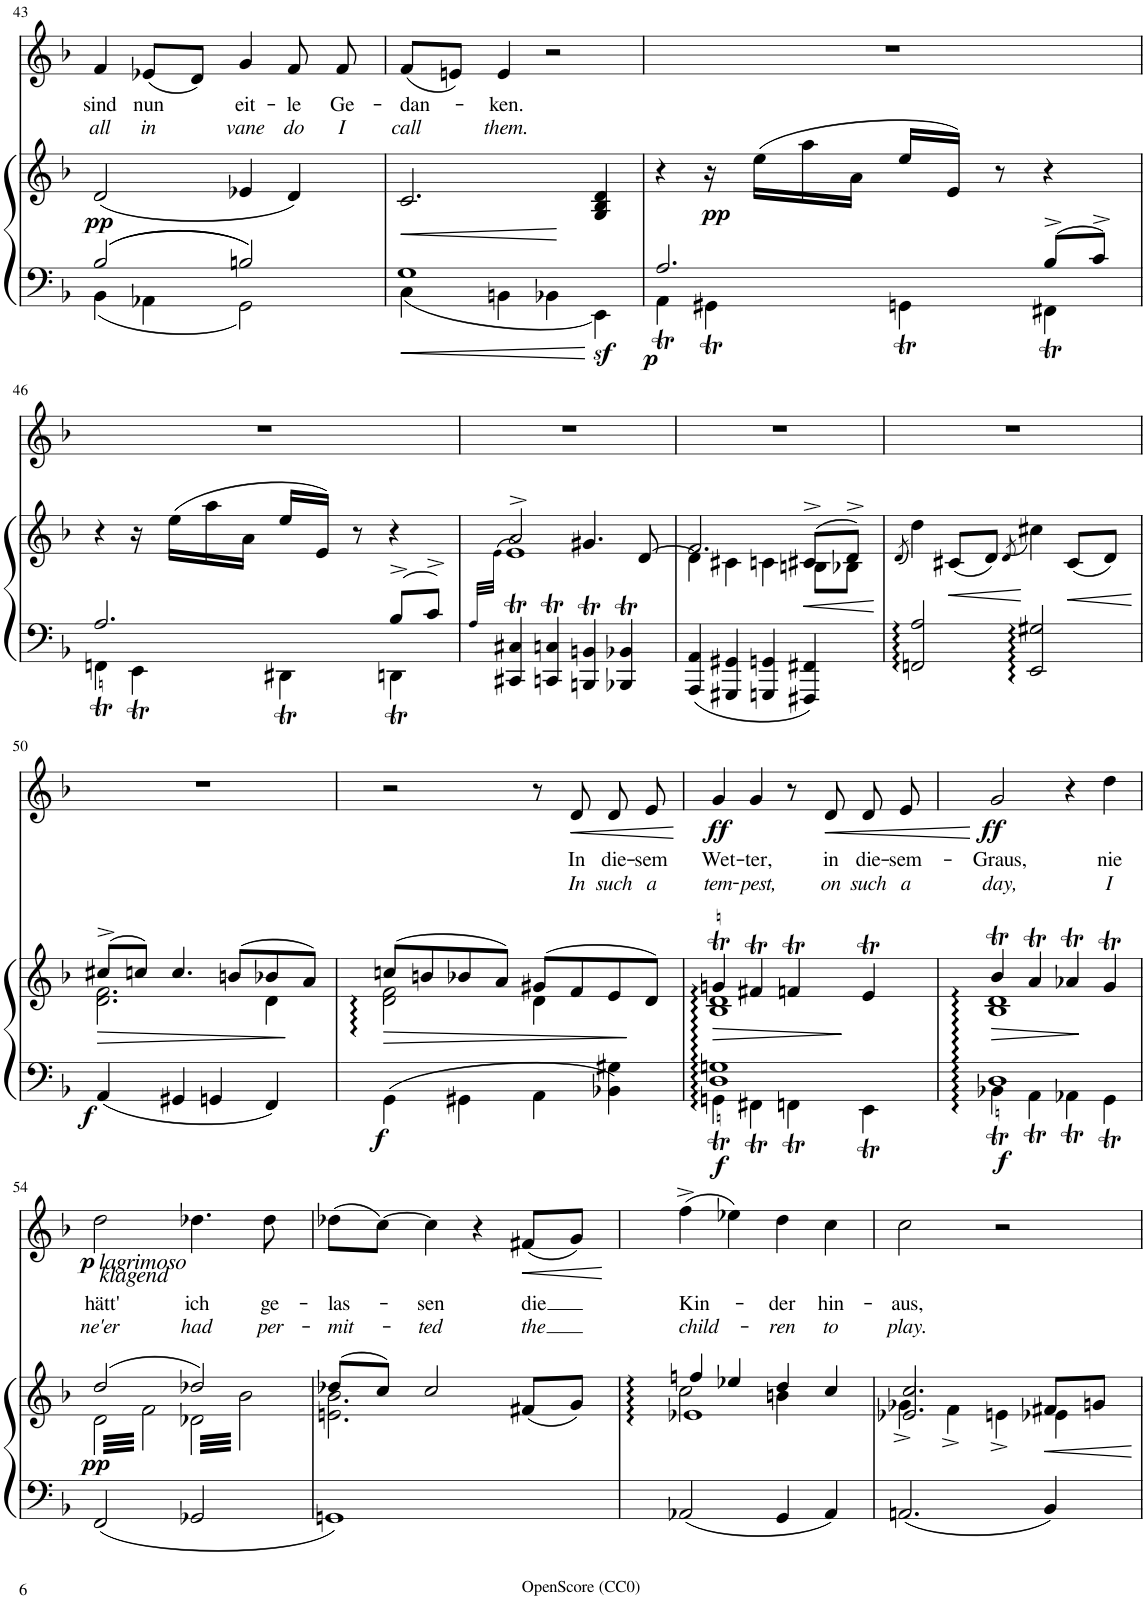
**kern	**kern	**dynam	**kern	**text	**text	**dynam
*part2	*part2	*part2	*part1	*part1	*part1	*part1
*staff3	*staff2	*staff2/3	*staff1	*staff1	*staff1	*staff1
*I"Piano	*	*	*I"Gesang Voice	*	*	*
*I'Pno	*	*	*	*	*	*
!!LO:PB:g=z
*clefF4	*clefG2	*	*clefG2	*	*	*
*k[b-]	*k[b-]	*	*k[b-]	*	*	*
*M4/4	*M4/4	*	*M4/4	*	*	*
=43	=43	=43	=43	=43	=43	=43
*^	*	*	*	*	*	*
!	!	!	!LO:DY:b	!	!LO:LY:b	!LO:LY:b	!
2B-/	4BB-\	(2d/	pp	4f/	sind	all	.
!	!	!	!	!	!LO:LY:b	!LO:LY:b	!
.	4AA-X\	.	.	(8e-X/L	nun	in	.
.	.	.	.	8d/J)	.	.	.
!	!	!	!	!	!LO:LY:b	!LO:LY:b	!
2Bn/	2GG\	4e-X/	.	4g/	eit-	vane	.
!	!	!	!	!	!LO:LY:b	!LO:LY:b	!
.	.	4d/)	.	8f/	-le	do	.
!	!	!	!	!	!LO:LY:b	!LO:LY:b	!
.	.	.	.	8f/	Ge-	I	.
=44	=44	=44	=44	=44	=44	=44	=44
!	!	!	!LO:HP:b=2	!	!	!	!
!	!	!	!LO:HP:n=1:b	!	!LO:LY:b	!LO:LY:b	!
1G	4C\	2.c/	< <	(8f/L	-dan-	call	.
.	.	.	.	8en/J)	.	.	.
!	!	!	!	!	!LO:LY:b	!LO:LY:b	!
.	4BBn\	.	.	4e/	-ken.	them.	.
.	4BB-X\	.	.	2r	.	.	.
!	!	!	!LO:DY:n=1:b=2	!	!	!	!
.	4EE\	4G/ 4B-/ 4d/	[ sf	.	.	.	.
=45	=45	=45	=45	=45	=45	=45	=45
!	!	!	!LO:DY:b=2	!	!	!	!
2.A/	4AAt\	4r	p	1r	.	.	.
!	!	!	!LO:DY:b	!	!	!	!
.	4GG#Xt\	16r	pp	.	.	.	.
.	.	(16ee\LL	.	.	.	.	.
.	.	16aa\	.	.	.	.	.
.	.	16a\JJ	.	.	.	.	.
.	4GGnT\	16ee/LL	.	.	.	.	.
.	.	16e/JJ)	.	.	.	.	.
.	.	8r	.	.	.	.	.
8B-^/L	4FF#Xt\	4r	.	.	.	.	.
8c^/J	.	.	.	.	.	.	.
!!LO:LB:g=z
=46	=46	=46	=46	=46	=46	=46	=46
2.A/	4FFnT\	4r	.	1r	.	.	.
.	4EEt\	16r	.	.	.	.	.
.	.	(16ee\LL	.	.	.	.	.
.	.	16aa\	.	.	.	.	.
.	.	16a\JJ	.	.	.	.	.
.	4DD#Xt\	16ee/LL	.	.	.	.	.
.	.	16e/JJ)	.	.	.	.	.
.	.	8r	.	.	.	.	.
8B-^/L	4DDnT\	4r	.	.	.	.	.
8c^/J	.	.	.	.	.	.	.
=47	=47	=47	=47	=47	=47	=47	=47
*	*	*^	*	*	*	*	*
32qA/LLL	.	.	(32qe\JJJ	.	.	.	.	.
1ryy	4CC#X/T 4C#X/T	2a^/	1e)	.	1r	.	.	.
.	4CCn/T 4Cn/T	.	.	.	.	.	.	.
.	4BBBn/T 4BBn/T	4.g#X/	.	.	.	.	.	.
.	4BBB-X/T 4BB-X/T	.	.	.	.	.	.	.
.	.	[8d/	.	.	.	.	.	.
*v	*v	*	*	*	*	*	*	*
=48	=48	=48	=48	=48	=48	=48	=48
4AAA/ 4AA/	2.f/	4d\]	.	1r	.	.	.
4GGG#X/ 4GG#X/	.	4c#X\	.	.	.	.	.
4GGGn/ 4GGn/	.	4cn\	.	.	.	.	.
!	!	!	!LO:HP:b	!	!	!	!
4FFF#X/ 4FF#X/	(8c#X^/L	8Bn\L	<	.	.	.	.
.	8d^/J)	8B-X\J	.	.	.	.	.
*	*v	*v	*	*	*	*	*
.	.	[	.	.	.	.
=49	=49	=49	=49	=49	=49	=49
.	(8qd/	.	.	.	.	.
2FFn/ 2A/	4dd\)	.	1r	.	.	.
!	!	!LO:HP:b	!	!	!	!
.	(8c#X/L	<	.	.	.	.
.	8d/J)	.	.	.	.	.
.	(8qd/	.	.	.	.	.
2EE/ 2G#X/	4cc#X\)	[	.	.	.	.
!	!	!LO:HP:b	!	!	!	!
.	(8c#/L	<	.	.	.	.
.	8d/J)	.	.	.	.	.
.	.	[	.	.	.	.
!!LO:LB:g=z
=50	=50	=50	=50	=50	=50	=50
!	!	!LO:HP:b	!	!	!	!
*	*^	*	*	*	*	*
!	!	!	!LO:DY:n=1:b=2	!	!	!	!
4AA/	(8cc#X^/L	2.d\ 2.f\	> f	1r	.	.	.
.	8ccn/J)	.	.	.	.	.	.
4GG#X/	4.cc/	.	.	.	.	.	.
4GGn/	.	.	.	.	.	.	.
.	(8bn/L	.	.	.	.	.	.
4FF/	8b-X/	4d\	.	.	.	.	.
.	8a/J)	.	[	.	.	.	.
=51	=51	=51	=51	=51	=51	=51	=51
*^	*	*	*	*	*	*	*
!	!	!	!	!LO:HP:b	!	!	!	!
!	!	!	!	!LO:DY:n=1:b=2	!	!	!	!
2.ryy	4GG\	(8ccn/L	2d\ 2f\	> f	2r	.	.	.
.	.	8bn/	.	.	.	.	.	.
.	4GG#X\	8b-X/	.	.	.	.	.	.
.	.	8a/J)	.	.	.	.	.	.
.	4AA\	(8g#X/L	4d\	.	8r	.	.	.
!	!	!	!	!	!	!LO:LY:b	!LO:LY:b	!LO:HP:b
.	.	8f/	.	.	8d/	In	In	<
!	!	!	!	!	!	!LO:LY:b	!LO:LY:b	!
4G#X\	4BB-X\	8e/	4ryy	.	8d/	die-	such	.
!	!	!	!	!	!	!LO:LY:b	!LO:LY:b	!
.	.	8d/J)	.	]	8e/	-sem	a	.
*v	*v	*	*	*	*	*	*	*
*	*v	*v	*	*	*	*	*
.	.	.	.	.	.	[
=52	=52	=52	=52	=52	=52	=52
*^	*	*	*	*	*	*
!	!	!	!LO:HP:b	!	!LO:LY:b	!LO:LY:b	!
*	*	*^	*	*	*	*	*
!	!	!	!	!LO:DY:n=1:b=2	!	!	!	!LO:DY:b
1D 1Gn	4GGnT\	4gnT/	1B- 1d	> f	4g/	Wet-	tem-	ff
!	!	!	!	!	!	!LO:LY:b	!LO:LY:b	!
.	4FF#Xt\	4f#Xt/	.	.	4g/	-ter,	-pest,	.
.	4FFnT\	4fnT/	.	.	8r	.	.	.
!	!	!	!	!	!	!LO:LY:b	!LO:LY:b	!LO:HP:b
.	.	.	.	.	8d/	in	on	<
!	!	!	!	!	!	!LO:LY:b	!LO:LY:b	!
.	4EEt\	4et/	.	]	8d/	die-	such	.
!	!	!	!	!	!	!LO:LY:b	!LO:LY:b	!
.	.	.	.	.	8e/	-sem-	a	.
*v	*v	*	*	*	*	*	*	*
*	*v	*v	*	*	*	*	*
.	.	.	.	.	.	[
=53	=53	=53	=53	=53	=53	=53
*^	*	*	*	*	*	*
!	!	!	!LO:HP:b	!	!LO:LY:b	!LO:LY:b	!
*	*	*^	*	*	*	*	*
!	!	!	!	!LO:DY:n=1:b=2	!	!	!	!LO:DY:b
1D	4BB-XT\	4b-T/	1B- 1d	> f	2g/	-Graus,	day,	ff
.	4AAt\	4at/	.	.	.	.	.	.
.	4AA-XT\	4a-XT/	.	.	4r	.	.	.
!	!	!	!	!	!	!LO:LY:b	!LO:LY:b	!
.	4GGT\	4gT/	.	]	4dd\	nie	I	.
*v	*v	*	*	*	*	*	*	*
!!LO:LB:g=z
=54	=54	=54	=54	=54	=54	=54	=54
*	*	*Xtuplet	*	*	*	*	*
*^	*	*	*	*	*	*	*
!	!	!	!	!	!LO:TX:b:i:t=klagend	!	!	!
!	!	!	!	!	!LO:TX:b:i:t=lagrimoso	!	!	!
!	!	!	!	!LO:DY:b	!	!LO:LY:b	!LO:LY:b	!LO:DY:b
*v	*v	*	*	*	*	*	*	*
*	*tremolo	*	*	*	*	*	*
2FF/	(2dd/	32d\LLL	pp	2dd\	hätt'	ne'er	p
.	.	32f\	.	.	.	.	.
.	.	32d\	.	.	.	.	.
.	.	32f\	.	.	.	.	.
.	.	32d\	.	.	.	.	.
.	.	32f\	.	.	.	.	.
.	.	32d\	.	.	.	.	.
.	.	32f\	.	.	.	.	.
.	.	32d\	.	.	.	.	.
.	.	32f\	.	.	.	.	.
.	.	32d\	.	.	.	.	.
.	.	32f\	.	.	.	.	.
.	.	32d\	.	.	.	.	.
.	.	32f\	.	.	.	.	.
.	.	32d\	.	.	.	.	.
.	.	32f\JJJ	.	.	.	.	.
!	!	!	!	!	!LO:LY:b	!LO:LY:b	!
2GG-X/	2dd-X/)	32d-X\LLL	.	4.dd-X\	ich	had	.
.	.	32b-\	.	.	.	.	.
.	.	32d-X\	.	.	.	.	.
.	.	32b-\	.	.	.	.	.
.	.	32d-X\	.	.	.	.	.
.	.	32b-\	.	.	.	.	.
.	.	32d-X\	.	.	.	.	.
.	.	32b-\	.	.	.	.	.
.	.	32d-X\	.	.	.	.	.
.	.	32b-\	.	.	.	.	.
.	.	32d-X\	.	.	.	.	.
.	.	32b-\	.	.	.	.	.
!	!	!	!	!	!LO:LY:b	!LO:LY:b	!
.	.	32d-X\	.	8dd-\	ge-	per-	.
.	.	32b-\	.	.	.	.	.
.	.	32d-X\	.	.	.	.	.
.	.	32b-\JJJ	.	.	.	.	.
*	*Xtremolo	*	*	*	*	*	*
=55	=55	=55	=55	=55	=55	=55	=55
!	!	!	!	!	!LO:LY:b	!LO:LY:b	!
1GGn	(8dd-X/L	2.en\ 2.b-\	.	(8dd-X\L	-las-	-mit-	.
.	.	.	.	.	.	.	.
.	.	.	.	.	.	.	.
.	.	.	.	.	.	.	.
.	8cc/J)	.	.	[8cc\J)	.	.	.
.	.	.	.	.	.	.	.
.	.	.	.	.	.	.	.
.	.	.	.	.	.	.	.
!	!	!	!	!	!LO:LY:b	!LO:LY:b	!
.	2cc/	.	.	4cc\]	-sen	-ted	.
.	.	.	.	4r	.	.	.
!	!	!	!	!	!LO:LY:b	!LO:LY:b	!LO:HP:b
.	(8f#X/L	4ryy	.	(8f#X/L	die	the	<
.	8g/J)	.	.	8g/J)	.	.	.
*	*v	*v	*	*	*	*	*
.	.	.	.	.	.	[
=56	=56	=56	=56	=56	=56	=56
*	*^	*	*	*	*	*
*	*	*^	*	*	*	*	*
!	!	!	!	!	!	!LO:LY:b	!LO:LY:b	!
2AA-X/	4ffn/	2cc\	1e-X	.	(4ff^\	Kin-	child-	.
.	4ee-X/	.	.	.	4ee-X\)	.	.	.
!	!	!	!	!	!	!LO:LY:b	!LO:LY:b	!
4GG/	4dd/	4bn\	.	.	4dd\	-der	-ren	.
!	!	!	!	!	!	!LO:LY:b	!LO:LY:b	!
4AA-/	4cc/	4ryy	.	.	4cc\	hin-	to	.
=57	=57	=57	=57	=57	=57	=57	=57	=57
!	!	!	!	!	!	!LO:LY:b	!LO:LY:b	!
2.AAn/	2.cc/	4g-X^\	2.e-X/	.	2cc\	-aus,	play.	.
.	.	4f^\	.	.	.	.	.	.
.	.	4en^\	.	.	2r	.	.	.
4BB-/	8f#X/L	4e-X\	4ryy	.	.	.	.	.
.	8gn/J	.	.	.	.	.	.	.
*	*v	*v	*v	*	*	*	*	*
.	.	]	.	.	.	.
=	=	=	=	=	=	=
*-	*-	*-	*-	*-	*-	*-
